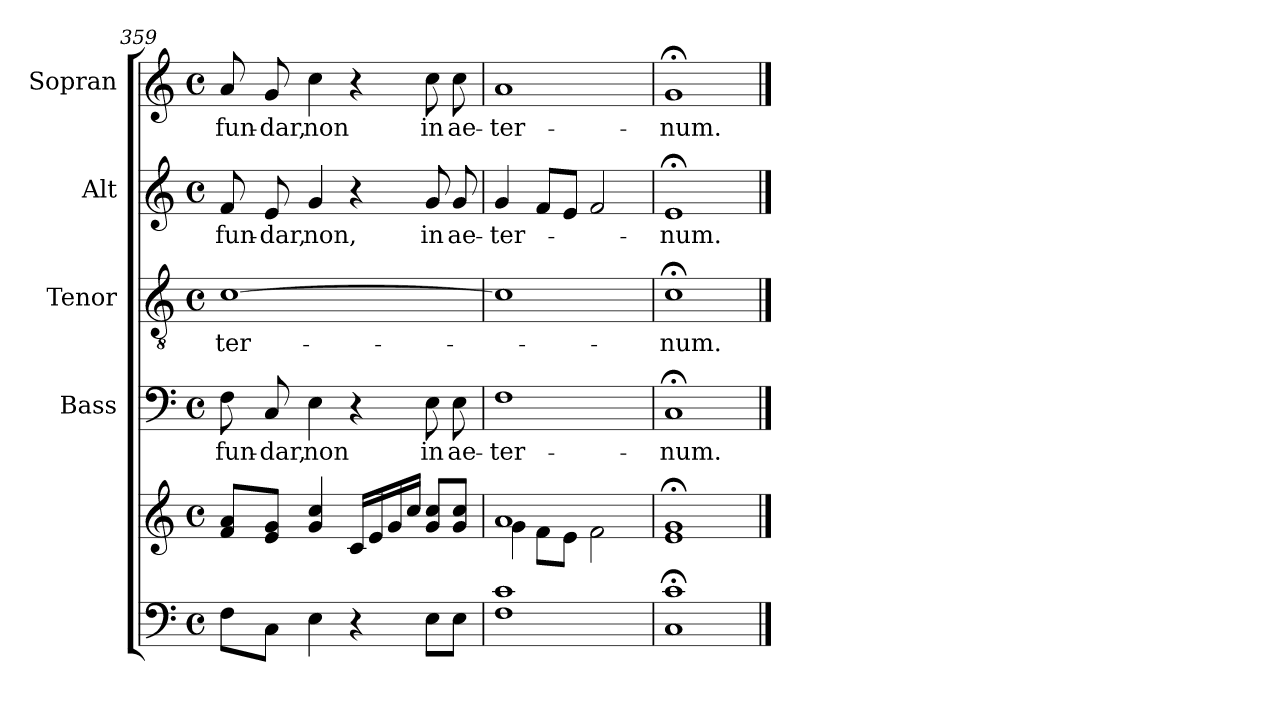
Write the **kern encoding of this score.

**kern	**kern	**kern	**text	**kern	**text	**kern	**text	**kern	**text
*part5	*part5	*part4	*part4	*part3	*part3	*part2	*part2	*part1	*part1
*staff6	*staff5	*staff4	*staff4	*staff3	*staff3	*staff2	*staff2	*staff1	*staff1
*	*	*I"Bass	*	*I"Tenor	*	*I"Alt	*	*I"Sopran	*
*	*	*I'B.	*	*I'T.	*	*I'A.	*	*I'S.	*
*clefF4	*clefG2	*clefF4	*	*clefGv2	*	*clefG2	*	*clefG2	*
*k[]	*k[]	*k[]	*	*k[]	*	*k[]	*	*k[]	*
*C:	*C:	*C:	*	*C:	*	*C:	*	*C:	*
*M4/4	*M4/4	*M4/4	*	*M4/4	*	*M4/4	*	*M4/4	*
*met(c)	*met(c)	*met(c)	*	*met(c)	*	*met(c)	*	*met(c)	*
=359	=359	=359	=359	=359	=359	=359	=359	=359	=359
!	!	!	!LO:LY:b	!	!LO:LY:b	!	!LO:LY:b	!	!LO:LY:b
8F\L	8f/ 8a/L	8F\	-fun-	[1c	-ter-	8f/	-fun-	8a/	-fun-
!	!	!	!LO:LY:b	!	!	!	!LO:LY:b	!	!LO:LY:b
8C\J	8e/ 8g/J	8C/	-dar,	.	.	8e/	-dar,	8g/	-dar,
!	!	!	!LO:LY:b	!	!	!	!LO:LY:b	!	!LO:LY:b
4E\	4g/ 4cc/	4E\	non	.	.	4g/	non,	4cc\	non
4r	16c/LL	4r	.	.	.	4r	.	4r	.
.	16e/	.	.	.	.	.	.	.	.
.	16g/	.	.	.	.	.	.	.	.
.	16cc/JJ	.	.	.	.	.	.	.	.
!	!	!	!LO:LY:b	!	!	!	!LO:LY:b	!	!LO:LY:b
8E\L	8g/ 8cc/L	8E\	in	.	.	8g/	in	8cc\	in
!	!	!	!LO:LY:b	!	!	!	!LO:LY:b	!	!LO:LY:b
8E\J	8g/ 8cc/J	8E\	ae-	.	.	8g/	ae-	8cc\	ae-
=360	=360	=360	=360	=360	=360	=360	=360	=360	=360
*	*^	*	*	*	*	*	*	*	*
!	!	!	!	!LO:LY:b	!	!	!	!LO:LY:b	!	!LO:LY:b
1F 1c	1a	4g\	1F	-ter-	1c]	.	4g/	-ter-	1a	-ter-
.	.	8f\L	.	.	.	.	8f/L	.	.	.
.	.	8e\J	.	.	.	.	8e/J	.	.	.
.	.	2f\	.	.	.	.	2f/	.	.	.
=361	=361	=361	=361	=361	=361	=361	=361	=361	=361	=361
!	!	!	!	!LO:LY:b	!	!LO:LY:b	!	!LO:LY:b	!	!LO:LY:b
*	*v	*v	*	*	*	*	*	*	*	*
1C;< 1c;<	1e;< 1g;<	1C;<	-num.	1c;<	-num.	1e;<	-num.	1g;<	-num.
==	==	==	==	==	==	==	==	==	==
*-	*-	*-	*-	*-	*-	*-	*-	*-	*-
